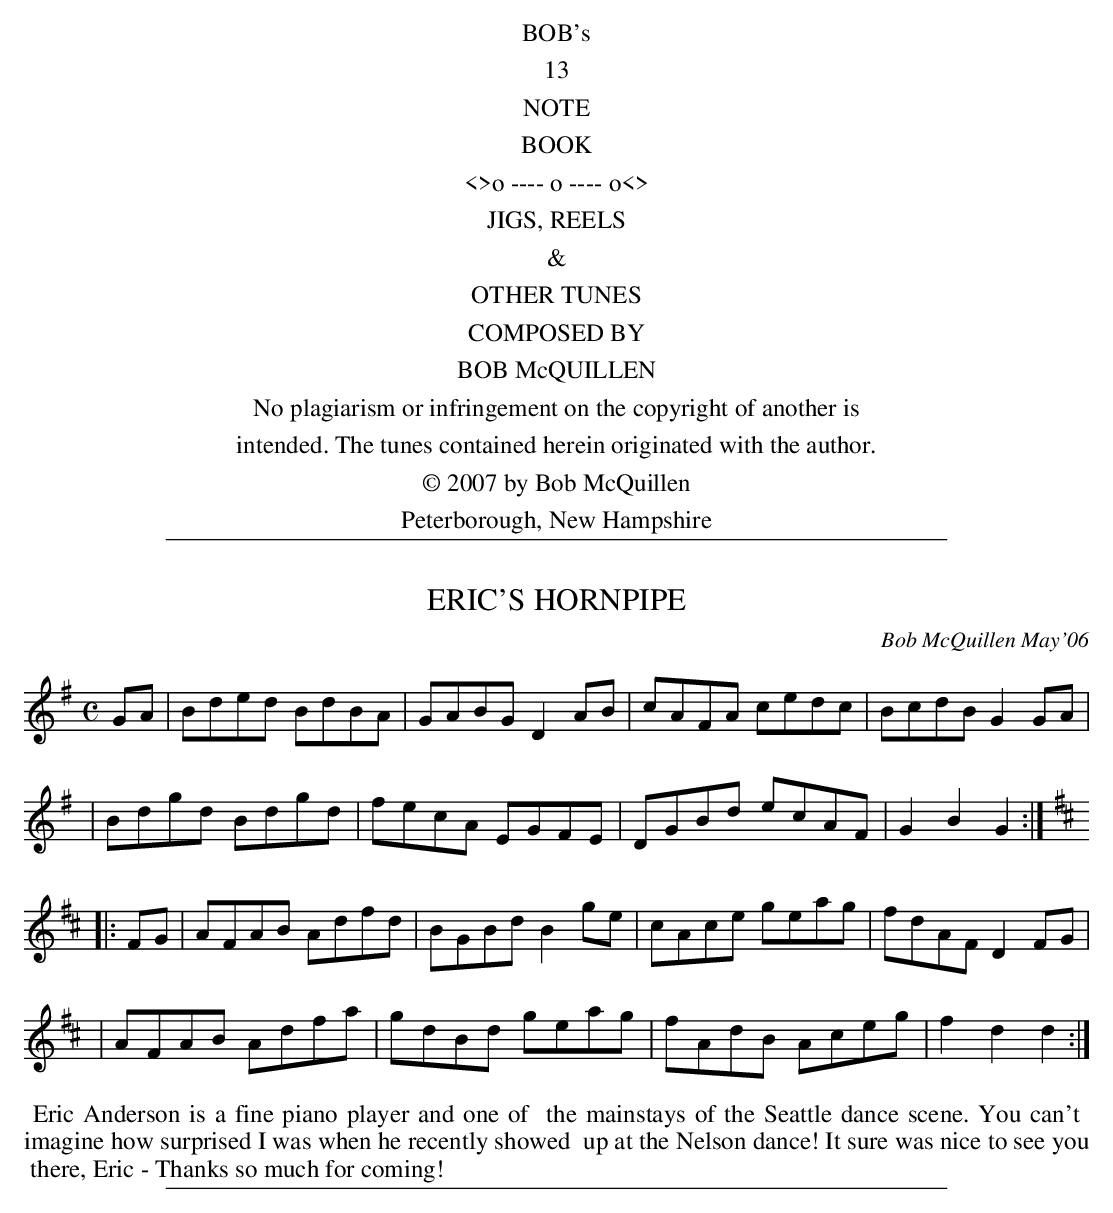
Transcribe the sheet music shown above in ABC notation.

X:1
T: ERIC'S HORNPIPE
C: Bob McQuillen May'06
M: C
L: 1/8
K: G	% and D
GA \
| Bded BdBA | GABG D2AB | cAFA cedc | BcdB G2GA |
| Bdgd Bdgd | fecA EGFE | DGBd ecAF | G2B2 G2 :|[K:D]
|: FG \
| AFAB Adfd | BGBd B2ge | cAce geag | fdAF D2FG |
| AFAB Adfa | gdBd geag | fAdB Aceg | f2d2 d2 :|
